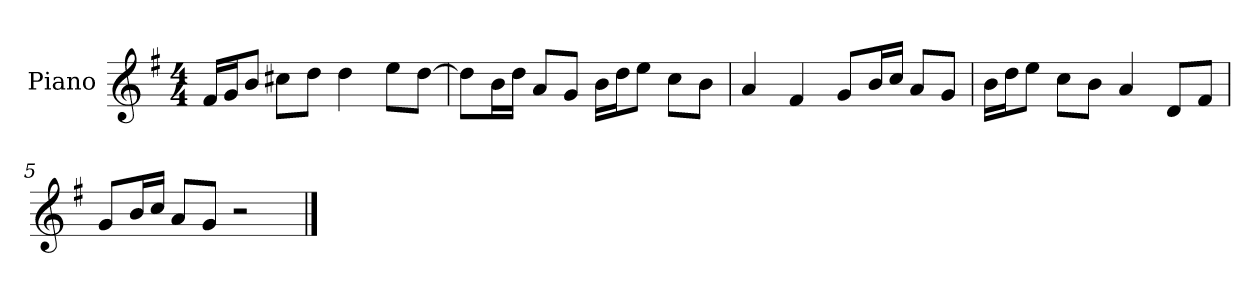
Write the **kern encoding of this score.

**kern
*part1
*staff1
*I"Piano
*I'P-no
*clefG2
*k[f#]
*M4/4
*MM90
=1
16f#/LL
16g/J
8b/J
8cc#X\L
8dd\J
4dd\
8ee\L
[8dd\J
=2
8dd\L]
16b\L
16dd\JJ
8a/L
8g/J
16b\LL
16dd\J
8ee\J
8cc\L
8b\J
=3
4a/
4f#/
8g/L
16b/L
16cc/JJ
8a/L
8g/J
=4
16b\LL
16dd\J
8ee\J
8cc\L
8b\J
4a/
8d/L
8f#/J
=5
8g/L
16b/L
16cc/JJ
8a/L
8g/J
2r
==
*-
